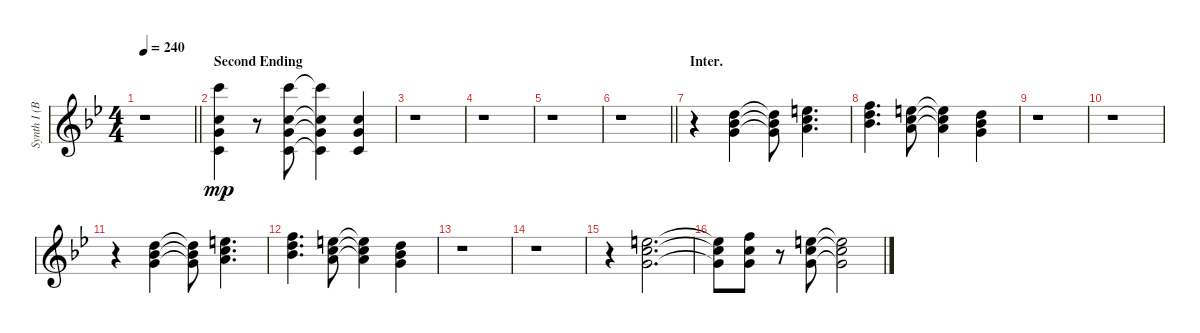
\track ("Synth I (Brass)" "Synth I (B") {instrument synthbrass1}
\staff {score}
\tuning (E4 B3 G3 D3 A2 E2 B1) {hide}
\ts (4 4)
\tempo 240
\clef g2
\barLineRight lightlight
\ks bb
r.1{dy mp} |
\section ("" "Second Ending")
(20.1 13.2 12.3 10.4).4 r.8 (3.1 1.2 29.3 22.4).8 (3.1{t} 1.2{t} 29.3{t} 22.4{t}).4 (3.1 1.2 17.3).4 |
r.1 |
r.1 |
r.1 |
\barLineRight lightlight
r.1 |
\section ("" "Inter.")
r.4 (3.1 11.2 19.3).4 (3.1{t} 11.2{t} 19.3{t}).8 (5.1 13.2 21.3).4{d} |
(13.1 15.2 15.3).4{d} (5.1 13.2 21.3).8 (5.1{t} 13.2{t} 21.3{t}).4 (3.1 11.2 19.3).4 |
r.1 |
r.1 |
r.4 (3.1 11.2 19.3).4 (3.1{t} 11.2{t} 19.3{t}).8 (5.1 13.2 21.3).4{d} |
(13.1 15.2 15.3).4{d} (5.1 13.2 21.3).8 (5.1{t} 13.2{t} 21.3{t}).4 (3.1 11.2 19.3).4 |
r.1 |
r.1 |
r.4 (3.1 13.2 21.3).2{d} |
(3.1{t} 13.2{t} 21.3{t}).8 (13.1 13.2 12.3).8 r.8 (3.1 13.2 21.3).8 (3.1{t} 13.2{t} 21.3{t}).2
